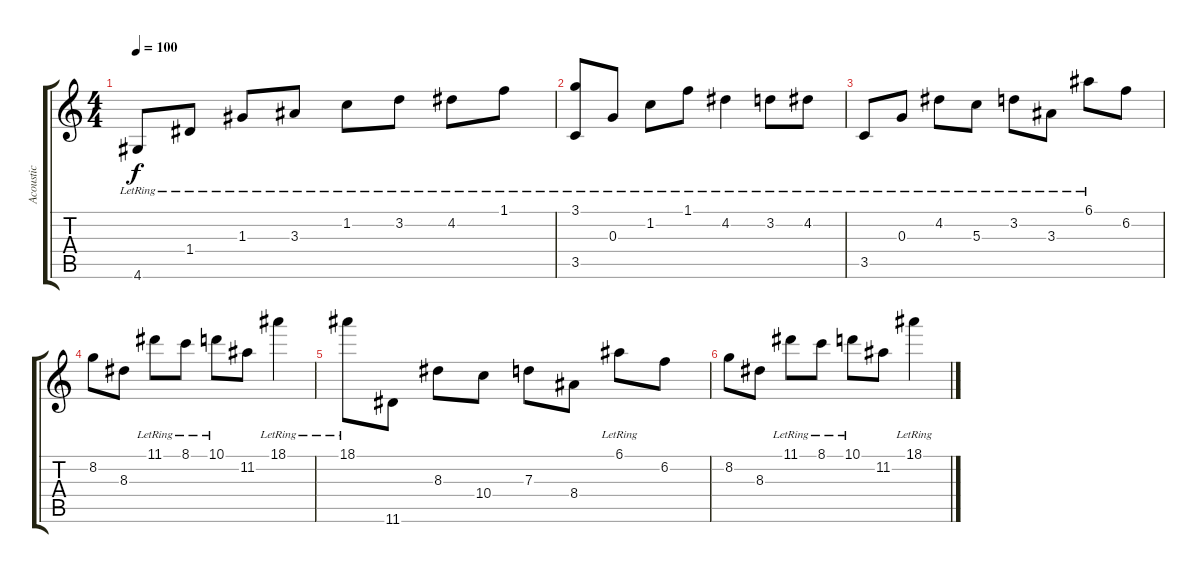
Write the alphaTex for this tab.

\track ("Acoustic" "Acoustic") {instrument acousticguitarsteel}
\staff {score tabs}
\tuning (E4 B3 G3 D3 A2 E2) {hide}
\ts (4 4)
\tempo 100
\clef g2
\ks c
4.6{lr}.8{dy f} 1.4{lr}.8 1.3{lr}.8 3.3{lr}.8 1.2{lr}.8 3.2{lr}.8 4.2{lr}.8 1.1{lr}.8 |
(3.1{lr} 3.5{lr}).8 0.3{lr}.8 1.2{lr}.8 1.1{lr}.8 4.2{lr}.4 3.2{lr}.8 4.2{lr}.8 |
3.5{lr}.8 0.3{lr}.8 4.2{lr}.8 5.3{lr}.8 3.2{lr}.8 3.3{lr}.8 6.1{lr}.8 6.2.8 |
8.2.8 8.3.8 11.1{lr}.8 8.1{lr}.8 10.1{lr}.8 11.2.8 18.1{lr}.4 |
18.1{lr}.8 11.6.8 8.3.8 10.4.8 7.3.8 8.4.8 6.1{lr}.8 6.2.8 |
8.2.8 8.3.8 11.1{lr}.8 8.1{lr}.8 10.1{lr}.8 11.2.8 18.1{lr}.4
